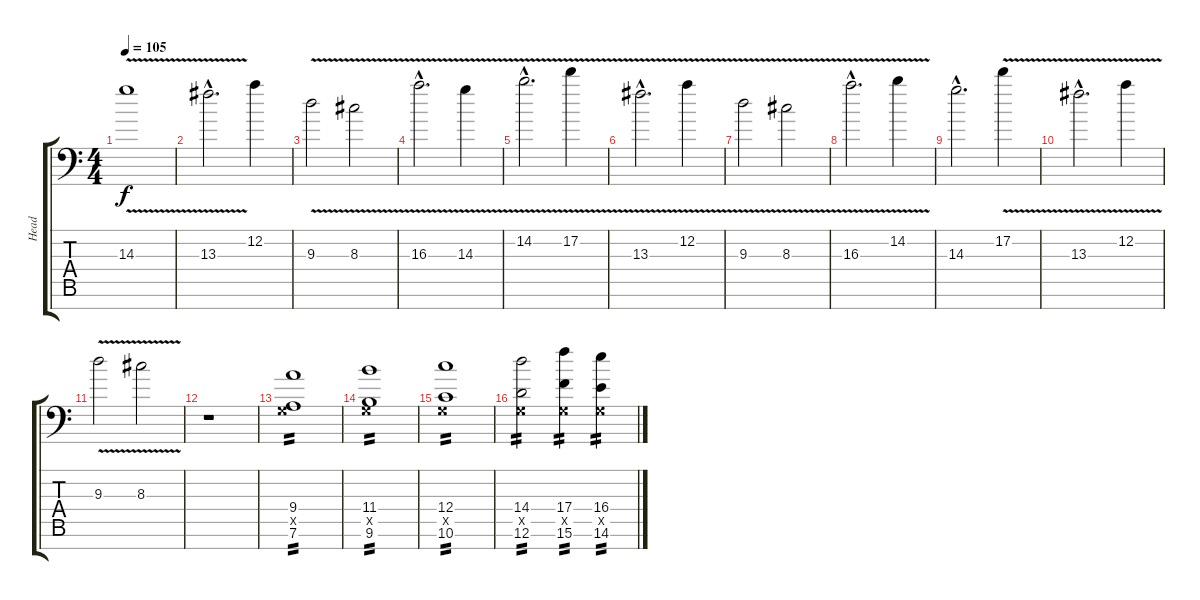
\track ("Head" "Head") {instrument distortionguitar}
\staff {score tabs}
\tuning (D4 A3 F3 C3 G2 D2 A1) {hide}
\ts (4 4)
\tempo 105
\clef f4
\ks c
14.3{v}.1{dy f} |
13.3{v hac}.2{d} 12.2.4 |
9.3{v}.2 8.3{v}.2 |
16.3{v hac}.2{d instrument electricguitarjazz} 14.3{v}.4 |
14.2{v hac}.2{d} 17.2{v}.4 |
13.3{v hac}.2{d} 12.2{v}.4 |
9.3{v}.2 8.3{v}.2 |
16.3{v hac}.2{d instrument electricguitarjazz} 14.2{v}.4 |
14.3{hac}.2{d} 17.2{v}.4 |
13.3{v hac}.2{d} 12.2{v}.4 |
9.3{v}.2 8.3{v}.2 |
r.1 |
(9.4 0.5{x} 7.6).1{tp 2 instrument distortionguitar} |
(11.4 0.5{x} 9.6).1{tp 2} |
(12.4 0.5{x} 10.6).1{tp 2} |
(14.4 0.5{x} 12.6).2{tp 2} (17.4 0.5{x} 15.6).4{tp 2} (16.4 0.5{x} 14.6).4{tp 2}
